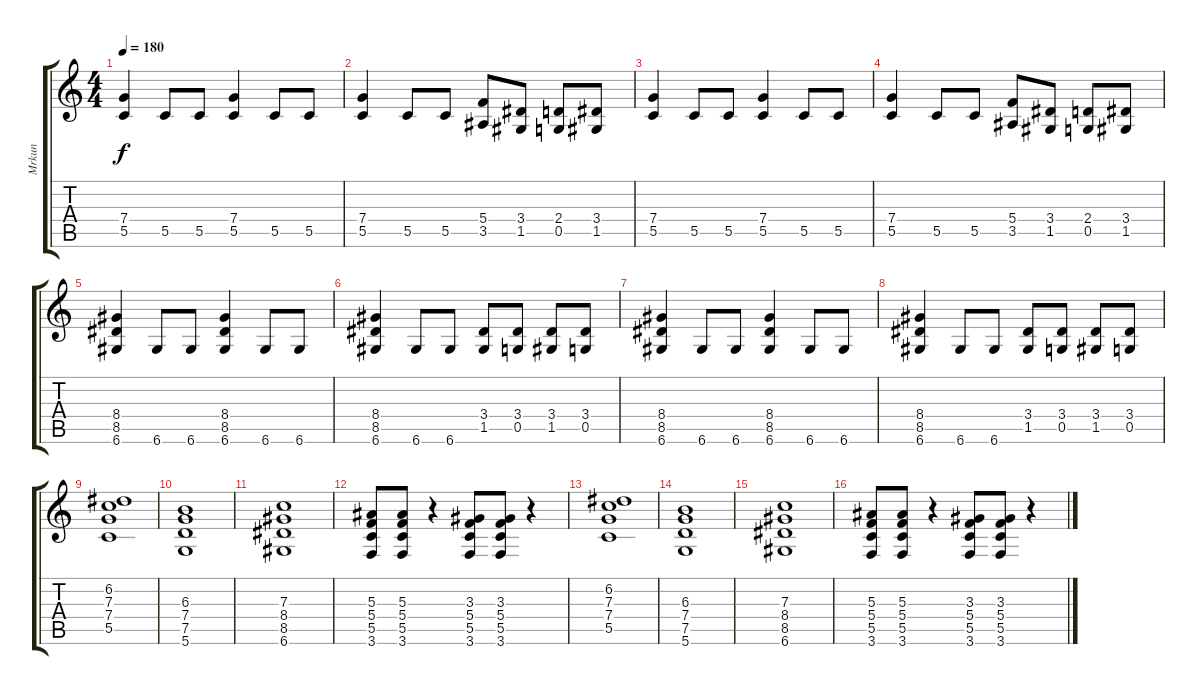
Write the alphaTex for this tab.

\track ("Mrkun" "Mrkun") {instrument distortionguitar}
\staff {score tabs}
\tuning (D4 A3 F3 C3 G2 D2) {hide}
\ts (4 4)
\tempo 180
\clef g2
\ks c
(7.4 5.5).4{dy f} 5.5.8 5.5.8 (7.4 5.5).4 5.5.8 5.5.8 |
(7.4 5.5).4 5.5.8 5.5.8 (5.4 3.5).8 (3.4 1.5).8 (2.4 0.5).8 (3.4 1.5).8 |
(7.4 5.5).4 5.5.8 5.5.8 (7.4 5.5).4 5.5.8 5.5.8 |
(7.4 5.5).4 5.5.8 5.5.8 (5.4 3.5).8 (3.4 1.5).8 (2.4 0.5).8 (3.4 1.5).8 |
(8.4 8.5 6.6).4 6.6.8 6.6.8 (8.4 8.5 6.6).4 6.6.8 6.6.8 |
(8.4 8.5 6.6).4 6.6.8 6.6.8 (3.4 1.5).8 (3.4 0.5).8 (3.4 1.5).8 (3.4 0.5).8 |
(8.4 8.5 6.6).4 6.6.8 6.6.8 (8.4 8.5 6.6).4 6.6.8 6.6.8 |
(8.4 8.5 6.6).4 6.6.8 6.6.8 (3.4 1.5).8 (3.4 0.5).8 (3.4 1.5).8 (3.4 0.5).8 |
(6.2 7.3 7.4 5.5).1 |
(6.3 7.4 7.5 5.6).1 |
(7.3 8.4 8.5 6.6).1 |
(5.3 5.4 5.5 3.6).8 (5.3 5.4 5.5 3.6).8 r.4 (3.3 5.4 5.5 3.6).8 (3.3 5.4 5.5 3.6).8 r.4 |
(6.2 7.3 7.4 5.5).1 |
(6.3 7.4 7.5 5.6).1 |
(7.3 8.4 8.5 6.6).1 |
(5.3 5.4 5.5 3.6).8 (5.3 5.4 5.5 3.6).8 r.4 (3.3 5.4 5.5 3.6).8 (3.3 5.4 5.5 3.6).8 r.4
